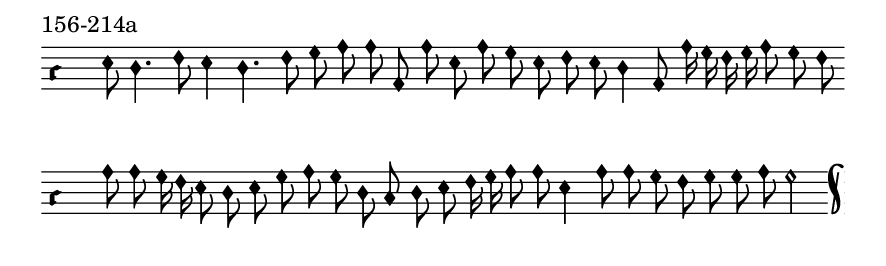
\version "2.18.2"

#(set! paper-alist (cons '("music" . (cons (* 15 cm) (* 4.5 cm))) paper-alist))

\paper {
  #(set-paper-size "music")
}

\header {
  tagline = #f
}

\score {
  \header { piece = "156-214a" }
  <<
    \new Voice = "melody" \relative c' {
      \set Staff.midiInstrument = #"dulcimer"
      \override Staff.TimeSignature #'stencil = ##f
      \override NoteHead.style = #'petrucci
      \override Accidental.glyph-name-alist = #alteration-kievan-glyph-name-alist
      \accidentalStyle forget
      \clef "hufnagel-do1"
      \cadenzaOn
      e8 d4. f8 e4 d4. f8 g a a a, a' e a g e f e d4 a8 a'16 g f g a8 g f
      \cadenzaOff
      \bar ""
      \cadenzaOn
      a8 a g16 f e8 d e g a g d c d e f16 g a8 a e4 a8 a g f g g a g2
      \cadenzaOff
      \bar "k"
    }
  >>
  \layout {
    indent = 0.0\cm
    short-indent = 0.0\cm
    ragged-right = #f
  }
  \midi { }
}

